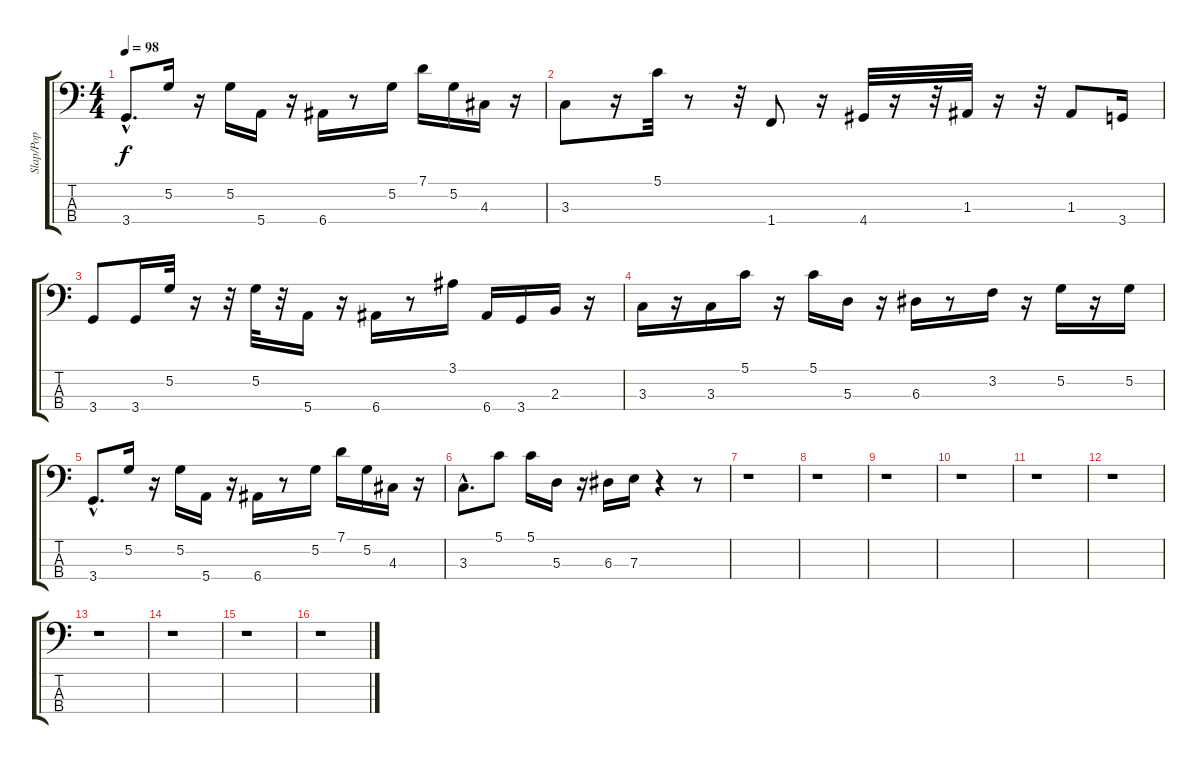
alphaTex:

\track ("Slap/Pop" "Slap/Pop") {instrument slapbass1}
\staff {score tabs}
\tuning (G2 D2 A1 E1) {hide}
\ts (4 4)
\tempo 98
\clef f4
\ks c
3.4{hac}.8{d dy f} 5.2.16 r.16 5.2.16 5.4.16 r.16 6.4.16 r.8 5.2.16 7.1.16 5.2.16 4.3.16 r.16 |
3.3.8 r.16 5.1.32 r.8 r.32 1.4.8 r.16 4.4.32 r.16 r.32 1.3.32 r.16 r.32 1.3.8 3.4.16 |
3.4.8 3.4.16 5.2.32 r.16 r.32 5.2.32 r.32 5.4.16 r.16 6.4.16 r.8 3.1.16 6.4.16 3.4.16 2.3.16 r.16 |
3.3.16 r.16 3.3.16 5.1.16 r.16 5.1.16 5.3.16 r.16 6.3.16 r.8 3.2.16 r.16 5.2.16 r.16 5.2.16 |
3.4{hac}.8{d} 5.2.16 r.16 5.2.16 5.4.16 r.16 6.4.16 r.8 5.2.16 7.1.16 5.2.16 4.3.16 r.16 |
3.3{hac}.8{d} 5.1.8 5.1.16 5.3.16 r.16 6.3.16 7.3.16 r.4 r.8 |
r.1 |
r.1 |
r.1 |
r.1 |
r.1 |
r.1 |
r.1 |
r.1 |
r.1 |
r.1
